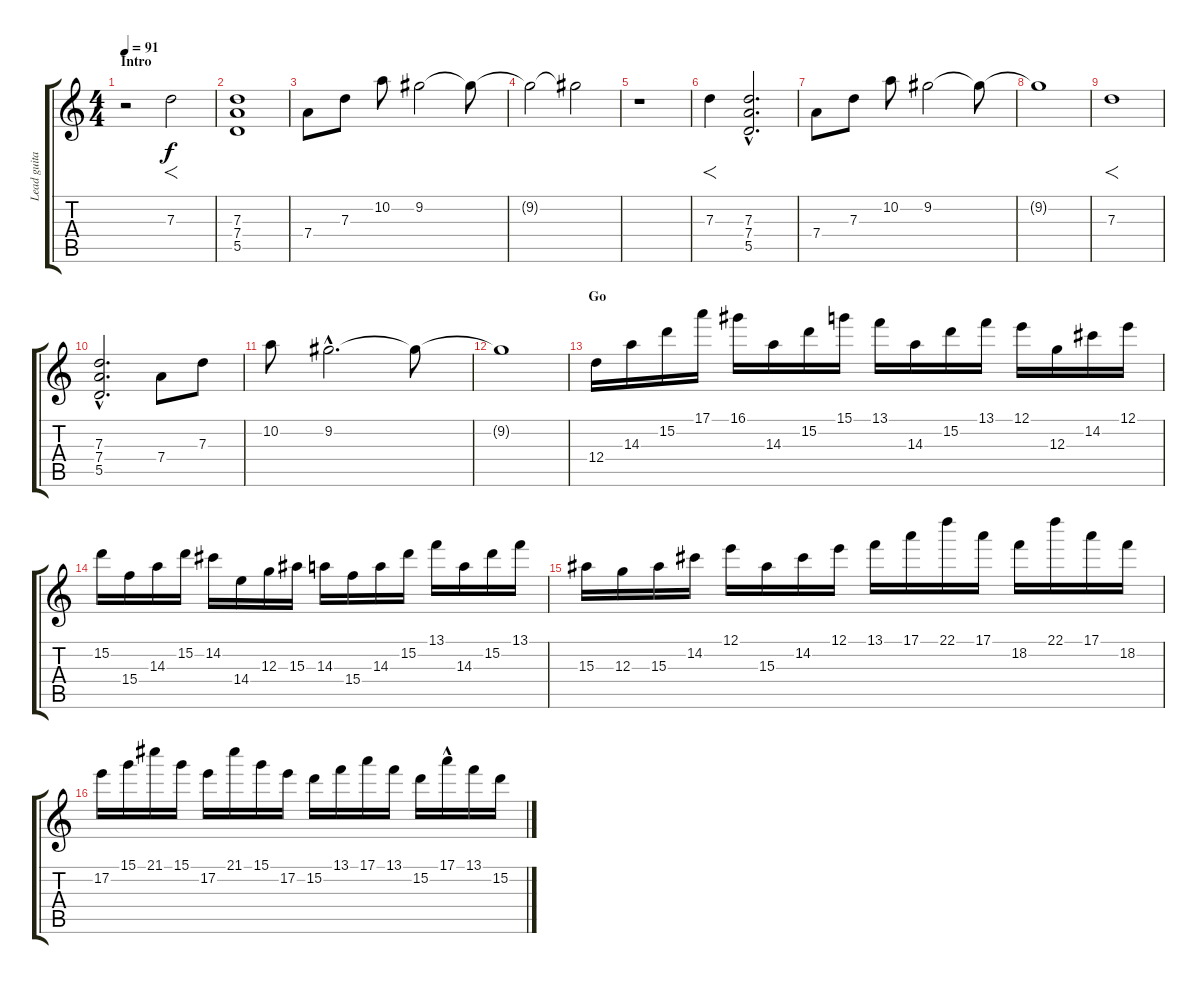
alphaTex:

\track ("Lead guitar" "Lead guita") {instrument overdrivenguitar}
\staff {score tabs}
\tuning (E4 B3 G3 D3 A2 E2) {hide}
\ts (4 4)
\section ("" "Intro")
\tempo 91
\clef g2
\ks c
r.2{dy f instrument overdrivenguitar} 7.3.2{f} |
(7.3 7.4 5.5).1 |
7.4.8 7.3.8 10.2.8 9.2.2 9.2{t}.8 |
9.2{t}.2 9.2{t}.2 |
r.1 |
7.3.4{f} (7.3{hac} 7.4{hac} 5.5{hac}).2{d volume 16} |
7.4.8 7.3.8 10.2.8 9.2.2 9.2{t}.8 |
9.2{t}.1 |
7.3.1{f} |
(7.3{hac} 7.4{hac} 5.5{hac}).2{d volume 16} 7.4.8 7.3.8 |
10.2.8 9.2{hac}.2{d} 9.2{t}.8 |
9.2{t}.1 |
\section ("" "Go")
12.4.16 14.3.16 15.2.16 17.1.16 16.1.16 14.3.16 15.2.16 15.1.16 13.1.16 14.3.16 15.2.16 13.1.16 12.1.16 12.3.16 14.2.16 12.1.16 |
15.2.16 15.4.16 14.3.16 15.2.16 14.2.16 14.4.16 12.3.16 15.3.16 14.3.16 15.4.16 14.3.16 15.2.16 13.1.16 14.3.16 15.2.16 13.1.16 |
15.3.16 12.3.16 15.3.16 14.2.16 12.1.16 15.3.16 14.2.16 12.1.16 13.1.16 17.1.16 22.1.16 17.1.16 18.2.16 22.1.16 17.1.16 18.2.16 |
17.2.16 15.1.16 21.1.16 15.1.16 17.2.16 21.1.16 15.1.16 17.2.16 15.2.16 13.1.16 17.1.16 13.1.16 15.2.16 17.1{hac}.16 13.1.16 15.2.16
